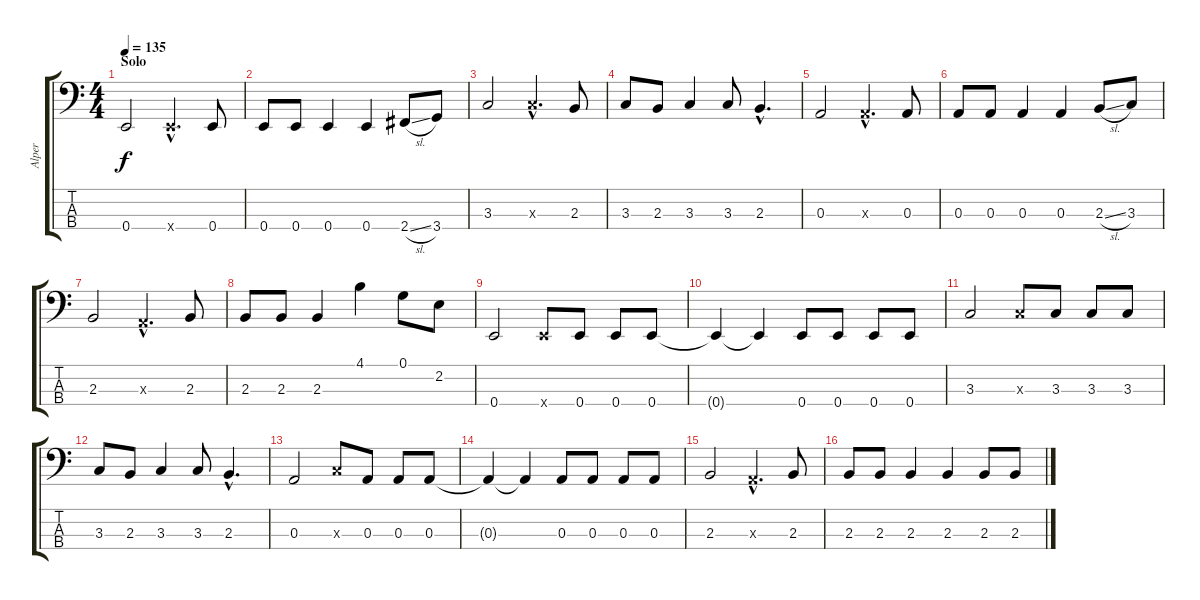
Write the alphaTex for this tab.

\track ("Alper" "Alper") {instrument electricbassfinger}
\staff {score tabs}
\tuning (G2 D2 A1 E1) {hide}
\ts (4 4)
\section ("" "Solo")
\tempo 135
\clef f4
\ks c
0.4.2{dy f volume 14} 0.4{hac x}.4{d} 0.4.8 |
0.4.8 0.4.8 0.4.4 0.4.4 2.4{sl}.8 3.4.8 |
3.3.2 3.3{hac x}.4{d} 2.3.8 |
3.3.8 2.3.8 3.3.4 3.3.8 2.3{hac}.4{d} |
0.3.2 0.3{hac x}.4{d} 0.3.8 |
0.3.8 0.3.8 0.3.4 0.3.4 2.3{sl}.8 3.3.8 |
2.3.2 0.3{hac x}.4{d} 2.3.8 |
2.3.8 2.3.8 2.3.4 4.1.4 0.1.8 2.2.8 |
0.4.2 0.4{x}.8 0.4.8 0.4.8 0.4.8 |
0.4{t}.4 0.4{t}.4 0.4.8 0.4.8 0.4.8 0.4.8 |
3.3.2 3.3{x}.8 3.3.8 3.3.8 3.3.8 |
3.3.8 2.3.8 3.3.4 3.3.8 2.3{hac}.4{d} |
0.3.2 3.3{x}.8 0.3.8 0.3.8 0.3.8 |
0.3{t}.4 0.3{t}.4 0.3.8 0.3.8 0.3.8 0.3.8 |
2.3.2 0.3{hac x}.4{d} 2.3.8 |
2.3.8 2.3.8 2.3.4 2.3.4 2.3.8 2.3.8
